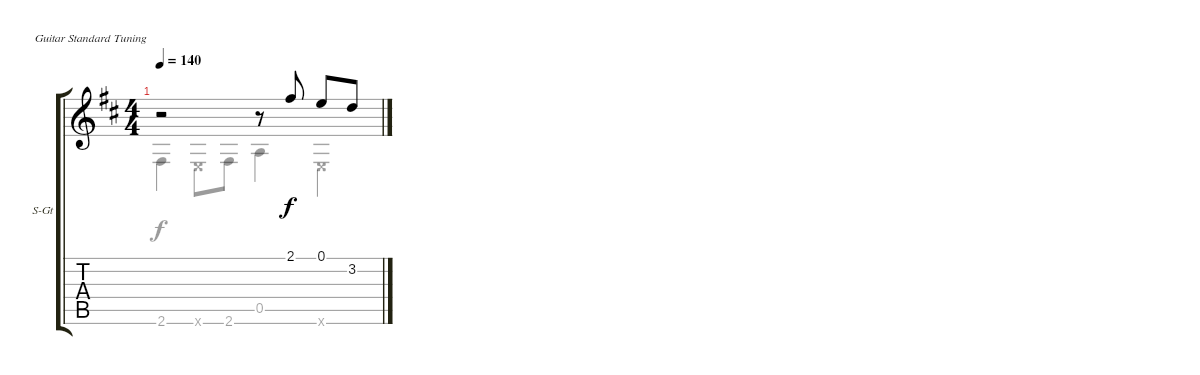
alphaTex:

\defaultSystemsLayout 4
\bracketExtendMode groupsimilarinstruments
\firstSystemTrackNameOrientation horizontal
\otherSystemsTrackNameOrientation horizontal
\track ("Steel Guitar" "S-Gt") {instrument acousticguitarsteel}
\staff {score tabs}
\tuning (E4 B3 G3 D3 A2 E2)
\voice
\ts (4 4)
\tempo 140
\clef g2
\ks d
r.2{dy f} r.8 2.1.8 0.1.8 3.2.8
\voice
\clef g2
\ottava regular
\simile none
\ks d
2.6.4{dy f} 0.6{x}.8 2.6.8 0.5.4 0.6{x}.4
